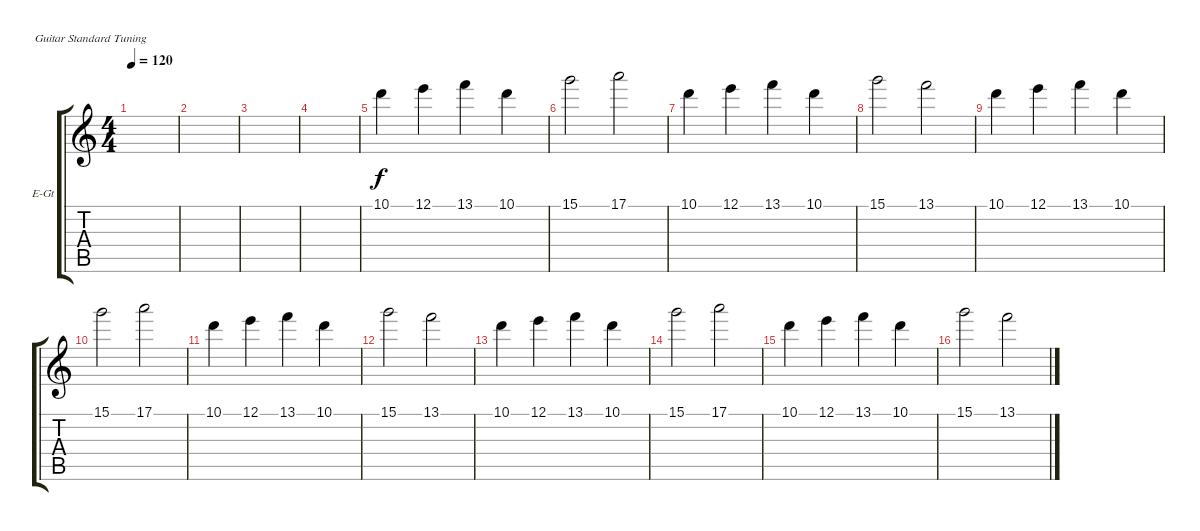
\bracketExtendMode groupsimilarinstruments
\firstSystemTrackNameOrientation horizontal
\otherSystemsTrackNameOrientation horizontal
\track ("Piano" "E-Gt") {instrument distortionguitar}
\staff {score tabs}
\tuning (E4 B3 G3 D3 A2 E2)
\ts (4 4)
\tempo 120
\clef g2
\scale
0.333333
\ks c
|
\scale
0.333333 |
\scale
0.333333 |
\scale
0.333333 |
\scale
0.333333 10.1.4 12.1.4 13.1.4 10.1.4 |
\scale
0.333333 15.1.2 17.1.2 |
\scale
0.333333 10.1.4 12.1.4 13.1.4 10.1.4 |
\scale
0.333333 15.1.2 13.1.2 |
\scale
0.333333 10.1.4 12.1.4 13.1.4 10.1.4 |
\scale
0.333333 15.1.2 17.1.2 |
\scale
0.333333 10.1.4 12.1.4 13.1.4 10.1.4 |
\scale
0.333333 15.1.2 13.1.2 |
\scale
0.333333 10.1.4 12.1.4 13.1.4 10.1.4 |
\scale
0.333333 15.1.2 17.1.2 |
\scale
0.333333 10.1.4 12.1.4 13.1.4 10.1.4 |
\scale
0.333333 15.1.2 13.1.2
